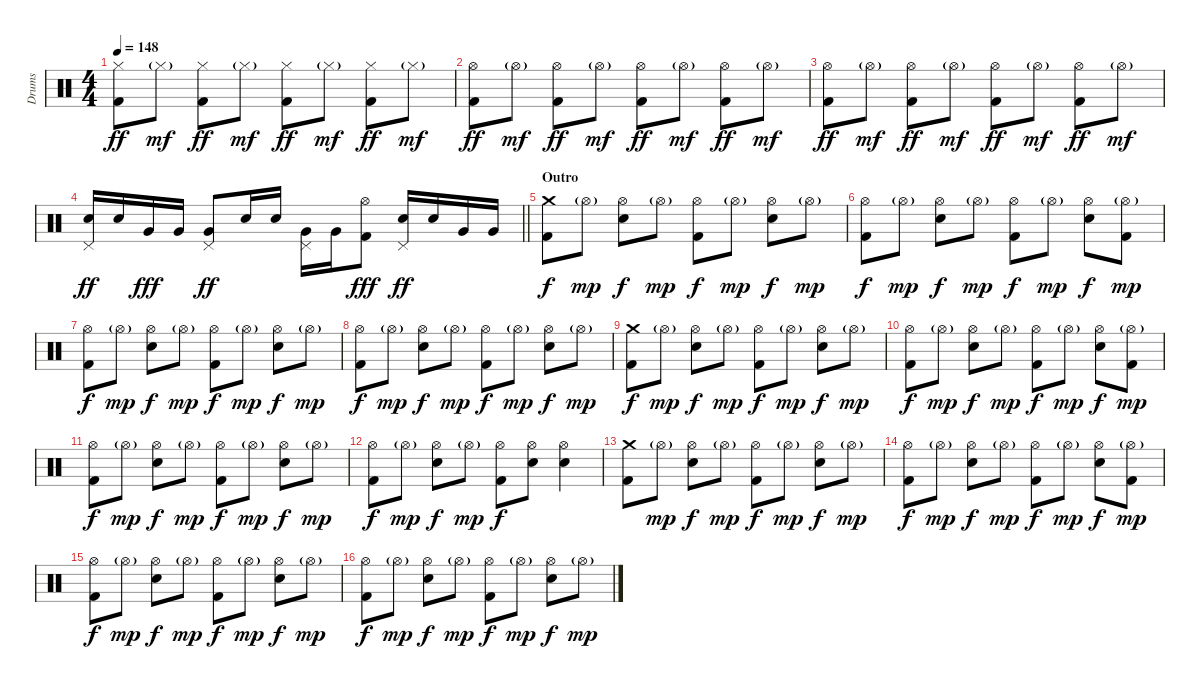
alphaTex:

\track ("Drums" "Drums") {instrument percussion}
\staff {score}
\articulation defaults
\ts (4 4)
\tempo 148
\clef neutral
\ks c
("Hi-Hat (closed)" "Kick (hit) 2").8{dy ff} "Hi-Hat (closed)"{g}.8{dy mf} ("Hi-Hat (closed)" "Kick (hit) 2").8{dy ff} "Hi-Hat (closed)"{g}.8{dy mf} ("Hi-Hat (closed)" "Kick (hit) 2").8{dy ff} "Hi-Hat (closed)"{g}.8{dy mf} ("Hi-Hat (closed)" "Kick (hit) 2").8{dy ff} "Hi-Hat (closed)"{g}.8{dy mf} |
("Hi-Hat (open)" "Kick (hit) 2").8{dy ff} "Hi-Hat (open)"{g}.8{dy mf} ("Hi-Hat (open)" "Kick (hit) 2").8{dy ff} "Hi-Hat (open)"{g}.8{dy mf} ("Hi-Hat (open)" "Kick (hit) 2").8{dy ff} "Hi-Hat (open)"{g}.8{dy mf} ("Hi-Hat (open)" "Kick (hit) 2").8{dy ff} "Hi-Hat (open)"{g}.8{dy mf} |
("Hi-Hat (open)" "Kick (hit) 2").8{dy ff} "Hi-Hat (open)"{g}.8{dy mf} ("Hi-Hat (open)" "Kick (hit) 2").8{dy ff} "Hi-Hat (open)"{g}.8{dy mf} ("Hi-Hat (open)" "Kick (hit) 2").8{dy ff} "Hi-Hat (open)"{g}.8{dy mf} ("Hi-Hat (open)" "Kick (hit) 2").8{dy ff} "Hi-Hat (open)"{g}.8{dy mf} |
\barLineRight lightlight
("Electric Snare (hit)" "Pedal Hi-Hat (hit)").16{dy ff} "Electric Snare (hit)".16 "Very Low Tom (hit)".16{dy fff} "Very Low Tom (hit)".16 ("Very Low Tom (hit)" "Pedal Hi-Hat (hit)").8{dy ff} "Electric Snare (hit)".16 "Electric Snare (hit)".16 ("Very Low Tom (hit)" "Pedal Hi-Hat (hit)").16 "Very Low Tom (hit)".16 ("Hi-Hat (open)" "Kick (hit) 2").8{dy fff} ("Electric Snare (hit)" "Pedal Hi-Hat (hit)").16{dy ff} "Electric Snare (hit)".16 "Very Low Tom (hit)".16 "Very Low Tom (hit)".16 |
\section ("" "Outro")
("Crash medium (hit)" "Kick (hit) 2").8{dy f volume 16} "Hi-Hat (open)"{g}.8{dy mp} ("Hi-Hat (open)" "Electric Snare (hit)").8{dy f} "Hi-Hat (open)"{g}.8{dy mp} ("Hi-Hat (open)" "Kick (hit) 2").8{dy f} "Hi-Hat (open)"{g}.8{dy mp} ("Hi-Hat (open)" "Electric Snare (hit)").8{dy f} "Hi-Hat (open)"{g}.8{dy mp} |
("Hi-Hat (open)" "Kick (hit) 2").8{dy f} "Hi-Hat (open)"{g}.8{dy mp} ("Hi-Hat (open)" "Electric Snare (hit)").8{dy f} "Hi-Hat (open)"{g}.8{dy mp} ("Hi-Hat (open)" "Kick (hit) 2").8{dy f} "Hi-Hat (open)"{g}.8{dy mp} ("Hi-Hat (open)" "Electric Snare (hit)").8{dy f} ("Hi-Hat (open)"{g} "Kick (hit) 2").8{dy mp} |
("Hi-Hat (open)" "Kick (hit) 2").8{dy f} "Hi-Hat (open)"{g}.8{dy mp} ("Hi-Hat (open)" "Electric Snare (hit)").8{dy f} "Hi-Hat (open)"{g}.8{dy mp} ("Hi-Hat (open)" "Kick (hit) 2").8{dy f} "Hi-Hat (open)"{g}.8{dy mp} ("Hi-Hat (open)" "Electric Snare (hit)").8{dy f} "Hi-Hat (open)"{g}.8{dy mp} |
("Hi-Hat (open)" "Kick (hit) 2").8{dy f} "Hi-Hat (open)"{g}.8{dy mp} ("Hi-Hat (open)" "Electric Snare (hit)").8{dy f} "Hi-Hat (open)"{g}.8{dy mp} ("Hi-Hat (open)" "Kick (hit) 2").8{dy f} "Hi-Hat (open)"{g}.8{dy mp} ("Hi-Hat (open)" "Electric Snare (hit)").8{dy f} "Hi-Hat (open)"{g}.8{dy mp} |
("Crash medium (hit)" "Kick (hit) 2").8{dy f} "Hi-Hat (open)"{g}.8{dy mp} ("Hi-Hat (open)" "Electric Snare (hit)").8{dy f} "Hi-Hat (open)"{g}.8{dy mp} ("Hi-Hat (open)" "Kick (hit) 2").8{dy f} "Hi-Hat (open)"{g}.8{dy mp} ("Hi-Hat (open)" "Electric Snare (hit)").8{dy f} "Hi-Hat (open)"{g}.8{dy mp} |
("Hi-Hat (open)" "Kick (hit) 2").8{dy f} "Hi-Hat (open)"{g}.8{dy mp} ("Hi-Hat (open)" "Electric Snare (hit)").8{dy f} "Hi-Hat (open)"{g}.8{dy mp} ("Hi-Hat (open)" "Kick (hit) 2").8{dy f} "Hi-Hat (open)"{g}.8{dy mp} ("Hi-Hat (open)" "Electric Snare (hit)").8{dy f} ("Hi-Hat (open)"{g} "Kick (hit) 2").8{dy mp} |
("Hi-Hat (open)" "Kick (hit) 2").8{dy f} "Hi-Hat (open)"{g}.8{dy mp} ("Hi-Hat (open)" "Electric Snare (hit)").8{dy f} "Hi-Hat (open)"{g}.8{dy mp} ("Hi-Hat (open)" "Kick (hit) 2").8{dy f} "Hi-Hat (open)"{g}.8{dy mp} ("Hi-Hat (open)" "Electric Snare (hit)").8{dy f} "Hi-Hat (open)"{g}.8{dy mp} |
("Hi-Hat (open)" "Kick (hit) 2").8{dy f} "Hi-Hat (open)"{g}.8{dy mp} ("Hi-Hat (open)" "Electric Snare (hit)").8{dy f} "Hi-Hat (open)"{g}.8{dy mp} ("Hi-Hat (open)" "Kick (hit) 2").8{dy f} ("Hi-Hat (open)" "Electric Snare (hit)").8 ("Hi-Hat (open)" "Electric Snare (hit)").4 |
("Crash medium (hit)" "Kick (hit) 2").8 "Hi-Hat (open)"{g}.8{dy mp} ("Hi-Hat (open)" "Electric Snare (hit)").8{dy f} "Hi-Hat (open)"{g}.8{dy mp} ("Hi-Hat (open)" "Kick (hit) 2").8{dy f} "Hi-Hat (open)"{g}.8{dy mp} ("Hi-Hat (open)" "Electric Snare (hit)").8{dy f} "Hi-Hat (open)"{g}.8{dy mp} |
("Hi-Hat (open)" "Kick (hit) 2").8{dy f} "Hi-Hat (open)"{g}.8{dy mp} ("Hi-Hat (open)" "Electric Snare (hit)").8{dy f} "Hi-Hat (open)"{g}.8{dy mp} ("Hi-Hat (open)" "Kick (hit) 2").8{dy f} "Hi-Hat (open)"{g}.8{dy mp} ("Hi-Hat (open)" "Electric Snare (hit)").8{dy f} ("Hi-Hat (open)"{g} "Kick (hit) 2").8{dy mp} |
("Hi-Hat (open)" "Kick (hit) 2").8{dy f} "Hi-Hat (open)"{g}.8{dy mp} ("Hi-Hat (open)" "Electric Snare (hit)").8{dy f} "Hi-Hat (open)"{g}.8{dy mp} ("Hi-Hat (open)" "Kick (hit) 2").8{dy f} "Hi-Hat (open)"{g}.8{dy mp} ("Hi-Hat (open)" "Electric Snare (hit)").8{dy f} "Hi-Hat (open)"{g}.8{dy mp} |
("Hi-Hat (open)" "Kick (hit) 2").8{dy f} "Hi-Hat (open)"{g}.8{dy mp} ("Hi-Hat (open)" "Electric Snare (hit)").8{dy f} "Hi-Hat (open)"{g}.8{dy mp} ("Hi-Hat (open)" "Kick (hit) 2").8{dy f} "Hi-Hat (open)"{g}.8{dy mp} ("Hi-Hat (open)" "Electric Snare (hit)").8{dy f} "Hi-Hat (open)"{g}.8{dy mp}
